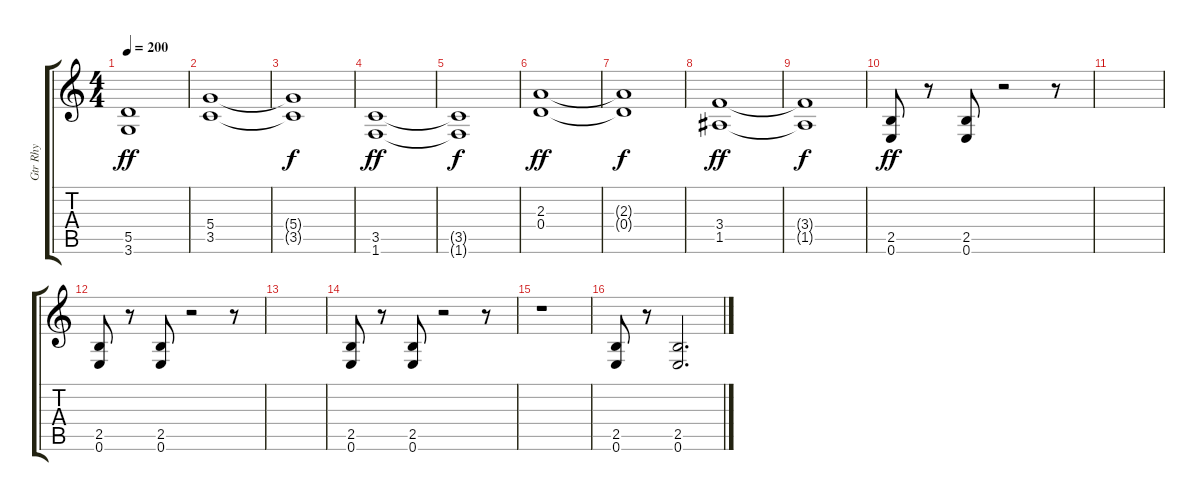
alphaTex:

\track ("Gtr Rhy" "Gtr Rhy") {instrument distortionguitar}
\staff {score tabs}
\tuning (E4 B3 G3 D3 A2 E2) {hide}
\ts (4 4)
\tempo 200
\clef g2
\ks c
(5.5 3.6).1{dy ff} |
(5.4 3.5).1 |
(5.4{t} 3.5{t}).1{dy f} |
(3.5 1.6).1{dy ff} |
(3.5{t} 1.6{t}).1{dy f} |
(2.3 0.4).1{dy ff} |
(2.3{t} 0.4{t}).1{dy f} |
(3.4 1.5).1{dy ff} |
(3.4{t} 1.5{t}).1{dy f} |
(2.5 0.6).8{dy ff} r.8 (2.5 0.6).8 r.2 r.8 |
|
(2.5 0.6).8 r.8 (2.5 0.6).8 r.2 r.8 |
|
(2.5 0.6).8 r.8 (2.5 0.6).8 r.2 r.8 |
r.1 |
(2.5 0.6).8 r.8 (2.5 0.6).2{d}
